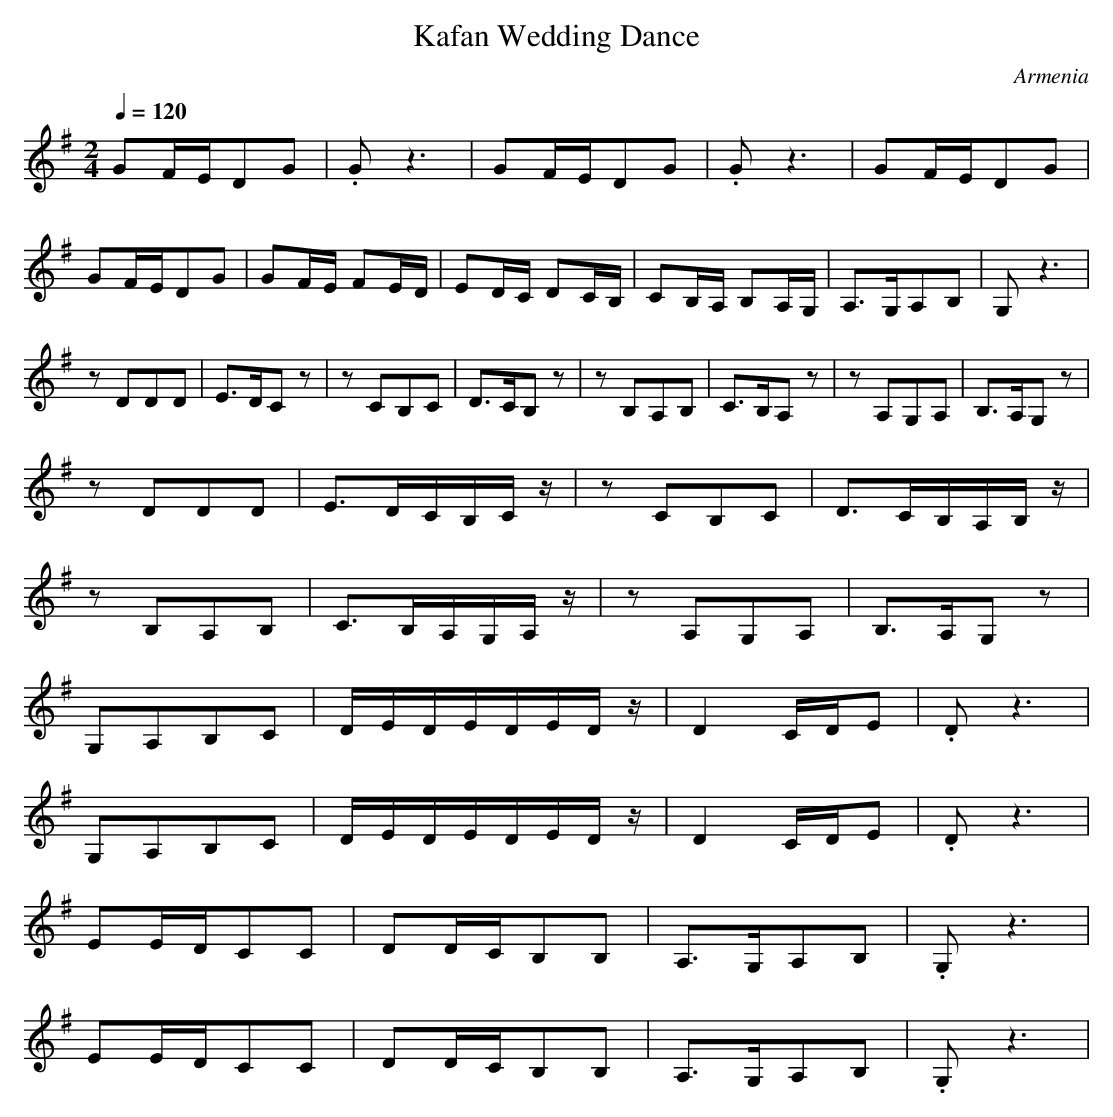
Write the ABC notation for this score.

X:1
T:Kafan Wedding Dance
O:Armenia
M:2/4
L:1/8
Q:1/4=120
K:G
GF/E/DG|.Gz3| GF/E/DG|.Gz3|\
GF/E/DG| GF/E/DG| GF/E/ FE/D/| ED/C/ DC/B,/|CB,/A,/ B,A,/G,/| A,>G,A,B,|G,z3|
zDDD|E>DCz|zCB,C|D>CB,z|zB,A,B,|C>B,A,z|zA,G,A,|B,>A,G,z|
zDDD|E>DC/B,/C/z/|zCB,C|D>CB,/A,/B,/z/|
zB,A,B,|C>B,A,/G,/A,/z/| zA,G,A,|B,>A,G,z|
G,A,B,C|D/E/D/E/D/E/D/z/|D2 C/D/E|.Dz3|
G,A,B,C|D/E/D/E/D/E/D/z/|D2 C/D/E|.Dz3|
EE/D/CC|DD/C/B,B,|A,>G,A,B,|.G,z3|
EE/D/CC|DD/C/B,B,|A,>G,A,B,|.G,z3|
